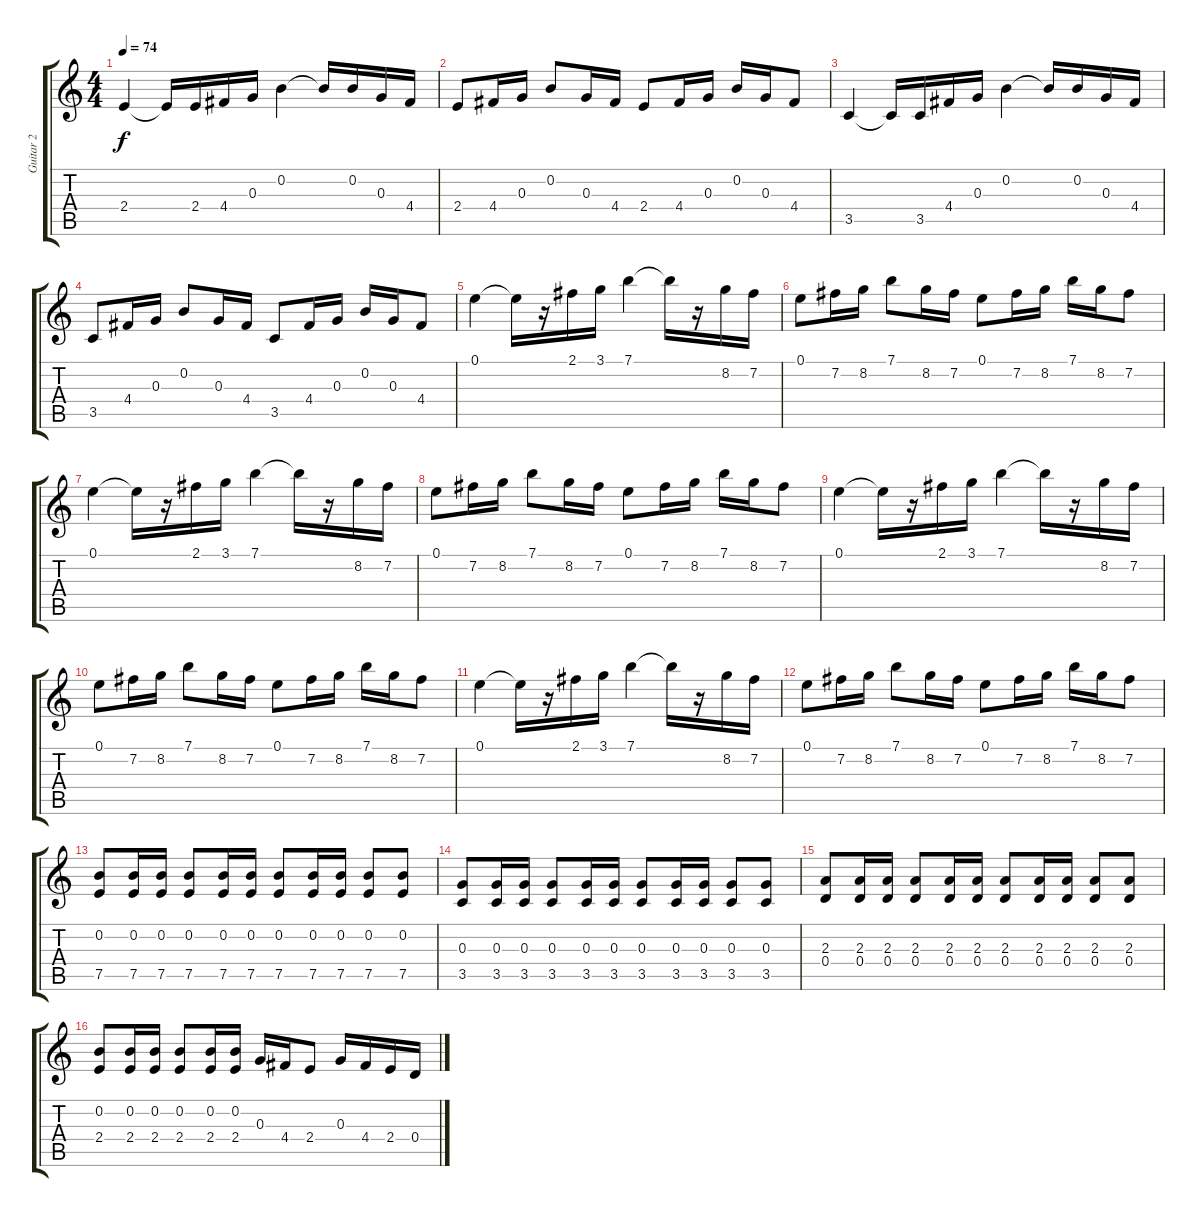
\track ("Guitar 2" "Guitar 2") {instrument distortionguitar}
\staff {score tabs}
\tuning (E4 B3 G3 D3 A2 E2) {hide}
\ts (4 4)
\tempo 74
\clef g2
\ks c
2.4.4{dy f} 2.4{t}.16 2.4.16 4.4.16 0.3.16 0.2.4 0.2{t}.16 0.2.16 0.3.16 4.4.16 |
2.4.8 4.4.16 0.3.16 0.2.8 0.3.16 4.4.16 2.4.8 4.4.16 0.3.16 0.2.16 0.3.16 4.4.8 |
3.5.4 3.5{t}.16 3.5.16 4.4.16 0.3.16 0.2.4 0.2{t}.16 0.2.16 0.3.16 4.4.16 |
3.5.8 4.4.16 0.3.16 0.2.8 0.3.16 4.4.16 3.5.8 4.4.16 0.3.16 0.2.16 0.3.16 4.4.8 |
0.1.4 0.1{t}.16 r.16 2.1.16 3.1.16 7.1.4 7.1{t}.16 r.16 8.2.16 7.2.16 |
0.1.8 7.2.16 8.2.16 7.1.8 8.2.16 7.2.16 0.1.8 7.2.16 8.2.16 7.1.16 8.2.16 7.2.8 |
0.1.4 0.1{t}.16 r.16 2.1.16 3.1.16 7.1.4 7.1{t}.16 r.16 8.2.16 7.2.16 |
0.1.8 7.2.16 8.2.16 7.1.8 8.2.16 7.2.16 0.1.8 7.2.16 8.2.16 7.1.16 8.2.16 7.2.8 |
0.1.4 0.1{t}.16 r.16 2.1.16 3.1.16 7.1.4 7.1{t}.16 r.16 8.2.16 7.2.16 |
0.1.8 7.2.16 8.2.16 7.1.8 8.2.16 7.2.16 0.1.8 7.2.16 8.2.16 7.1.16 8.2.16 7.2.8 |
0.1.4 0.1{t}.16 r.16 2.1.16 3.1.16 7.1.4 7.1{t}.16 r.16 8.2.16 7.2.16 |
0.1.8 7.2.16 8.2.16 7.1.8 8.2.16 7.2.16 0.1.8 7.2.16 8.2.16 7.1.16 8.2.16 7.2.8 |
(0.2 7.5).8 (0.2 7.5).16 (0.2 7.5).16 (0.2 7.5).8 (0.2 7.5).16 (0.2 7.5).16 (0.2 7.5).8 (0.2 7.5).16 (0.2 7.5).16 (0.2 7.5).8 (0.2 7.5).8 |
(0.3 3.5).8 (0.3 3.5).16 (0.3 3.5).16 (0.3 3.5).8 (0.3 3.5).16 (0.3 3.5).16 (0.3 3.5).8 (0.3 3.5).16 (0.3 3.5).16 (0.3 3.5).8 (0.3 3.5).8 |
(2.3 0.4).8 (2.3 0.4).16 (2.3 0.4).16 (2.3 0.4).8 (2.3 0.4).16 (2.3 0.4).16 (2.3 0.4).8 (2.3 0.4).16 (2.3 0.4).16 (2.3 0.4).8 (2.3 0.4).8 |
(0.2 2.4).8 (0.2 2.4).16 (0.2 2.4).16 (0.2 2.4).8 (0.2 2.4).16 (0.2 2.4).16 0.3.16 4.4.16 2.4.8 0.3.16 4.4.16 2.4.16 0.4.16
